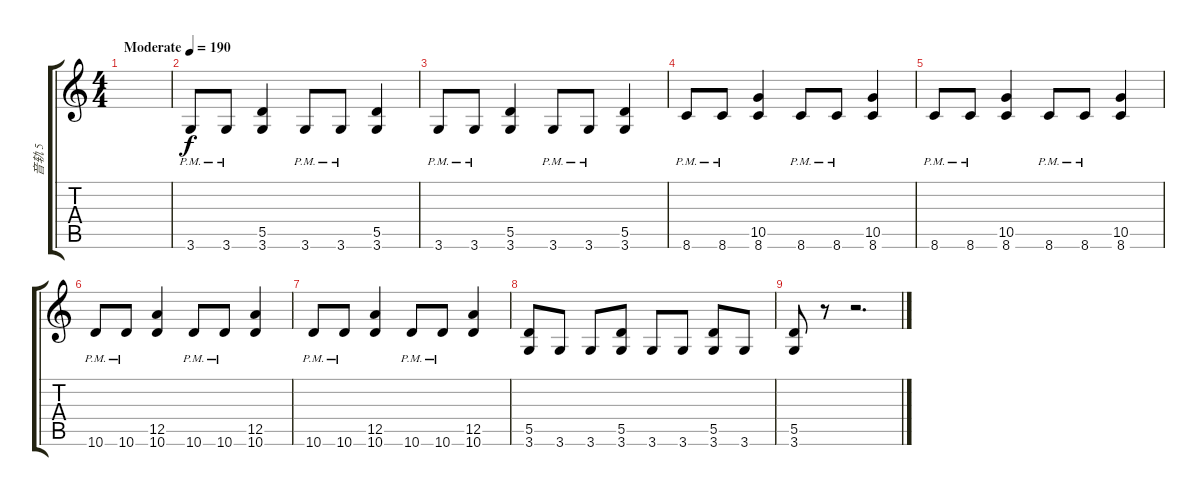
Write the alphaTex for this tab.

\track ("音轨 5" "音轨 5") {instrument overdrivenguitar}
\staff {score tabs}
\tuning (E4 B3 G3 D3 A2 E2) {hide}
\ts (4 4)
\tempo (190 "Moderate")
\clef g2
\ks c
|
3.6{pm}.8 3.6{pm}.8 (5.5 3.6).4 3.6{pm}.8 3.6{pm}.8 (5.5 3.6).4 |
3.6{pm}.8 3.6{pm}.8 (5.5 3.6).4 3.6{pm}.8 3.6{pm}.8 (5.5 3.6).4 |
8.6{pm}.8 8.6{pm}.8 (10.5 8.6).4 8.6{pm}.8 8.6{pm}.8 (10.5 8.6).4 |
8.6{pm}.8 8.6{pm}.8 (10.5 8.6).4 8.6{pm}.8 8.6{pm}.8 (10.5 8.6).4 |
10.6{pm}.8 10.6{pm}.8 (12.5 10.6).4 10.6{pm}.8 10.6{pm}.8 (12.5 10.6).4 |
10.6{pm}.8 10.6{pm}.8 (12.5 10.6).4 10.6{pm}.8 10.6{pm}.8 (12.5 10.6).4 |
(5.5 3.6).8 3.6.8 3.6.8 (5.5 3.6).8 3.6.8 3.6.8 (5.5 3.6).8 3.6.8 |
(5.5 3.6).8 r.8 r.2{d}
